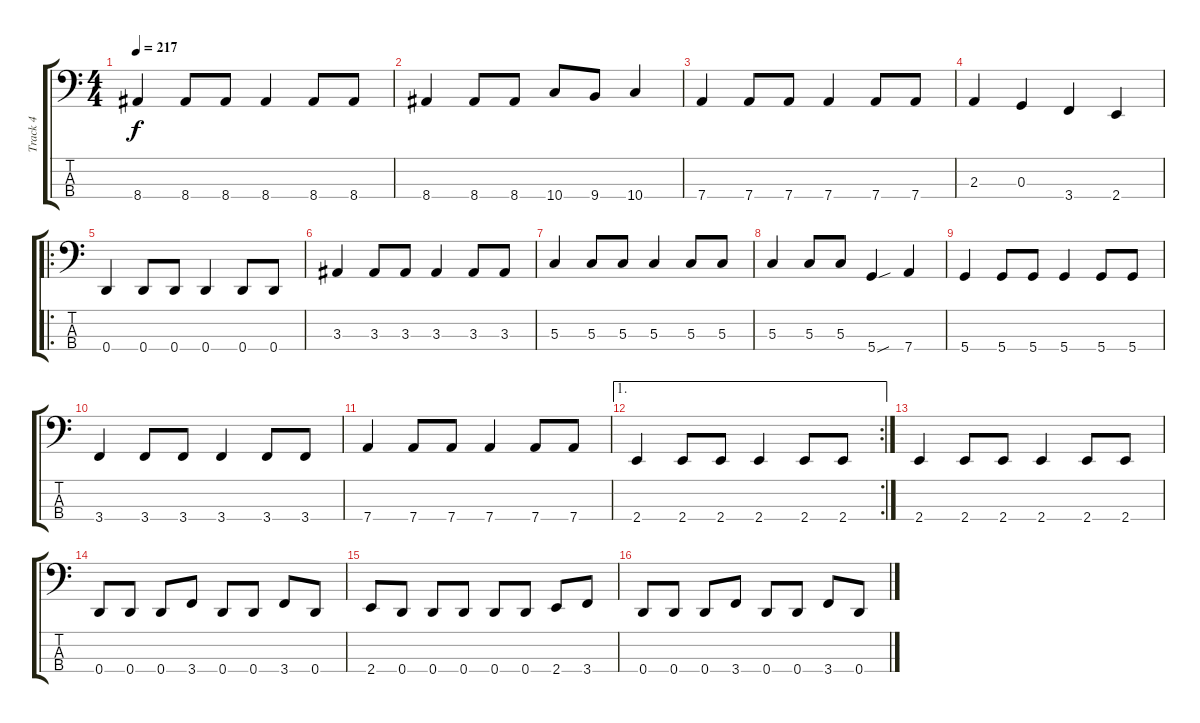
\track ("Track 4" "Track 4") {instrument electricbassfinger}
\staff {score tabs}
\tuning (F2 C2 G1 D1) {hide}
\ts (4 4)
\tempo 217
\clef f4
\ks c
8.4.4{dy f} 8.4.8 8.4.8 8.4.4 8.4.8 8.4.8 |
8.4.4 8.4.8 8.4.8 10.4.8 9.4.8 10.4.4 |
7.4.4 7.4.8 7.4.8 7.4.4 7.4.8 7.4.8 |
2.3.4 0.3.4 3.4.4 2.4.4 |
\ro
0.4.4 0.4.8 0.4.8 0.4.4 0.4.8 0.4.8 |
3.3.4 3.3.8 3.3.8 3.3.4 3.3.8 3.3.8 |
5.3.4 5.3.8 5.3.8 5.3.4 5.3.8 5.3.8 |
5.3.4 5.3.8 5.3.8 5.4{sou}.4 7.4.4 |
5.4.4 5.4.8 5.4.8 5.4.4 5.4.8 5.4.8 |
3.4.4 3.4.8 3.4.8 3.4.4 3.4.8 3.4.8 |
7.4.4 7.4.8 7.4.8 7.4.4 7.4.8 7.4.8 |
\ae 1
\rc 2
2.4.4 2.4.8 2.4.8 2.4.4 2.4.8 2.4.8 |
2.4.4 2.4.8 2.4.8 2.4.4 2.4.8 2.4.8 |
0.4.8 0.4.8 0.4.8 3.4.8 0.4.8 0.4.8 3.4.8 0.4.8 |
2.4.8 0.4.8 0.4.8 0.4.8 0.4.8 0.4.8 2.4.8 3.4.8 |
0.4.8 0.4.8 0.4.8 3.4.8 0.4.8 0.4.8 3.4.8 0.4.8
